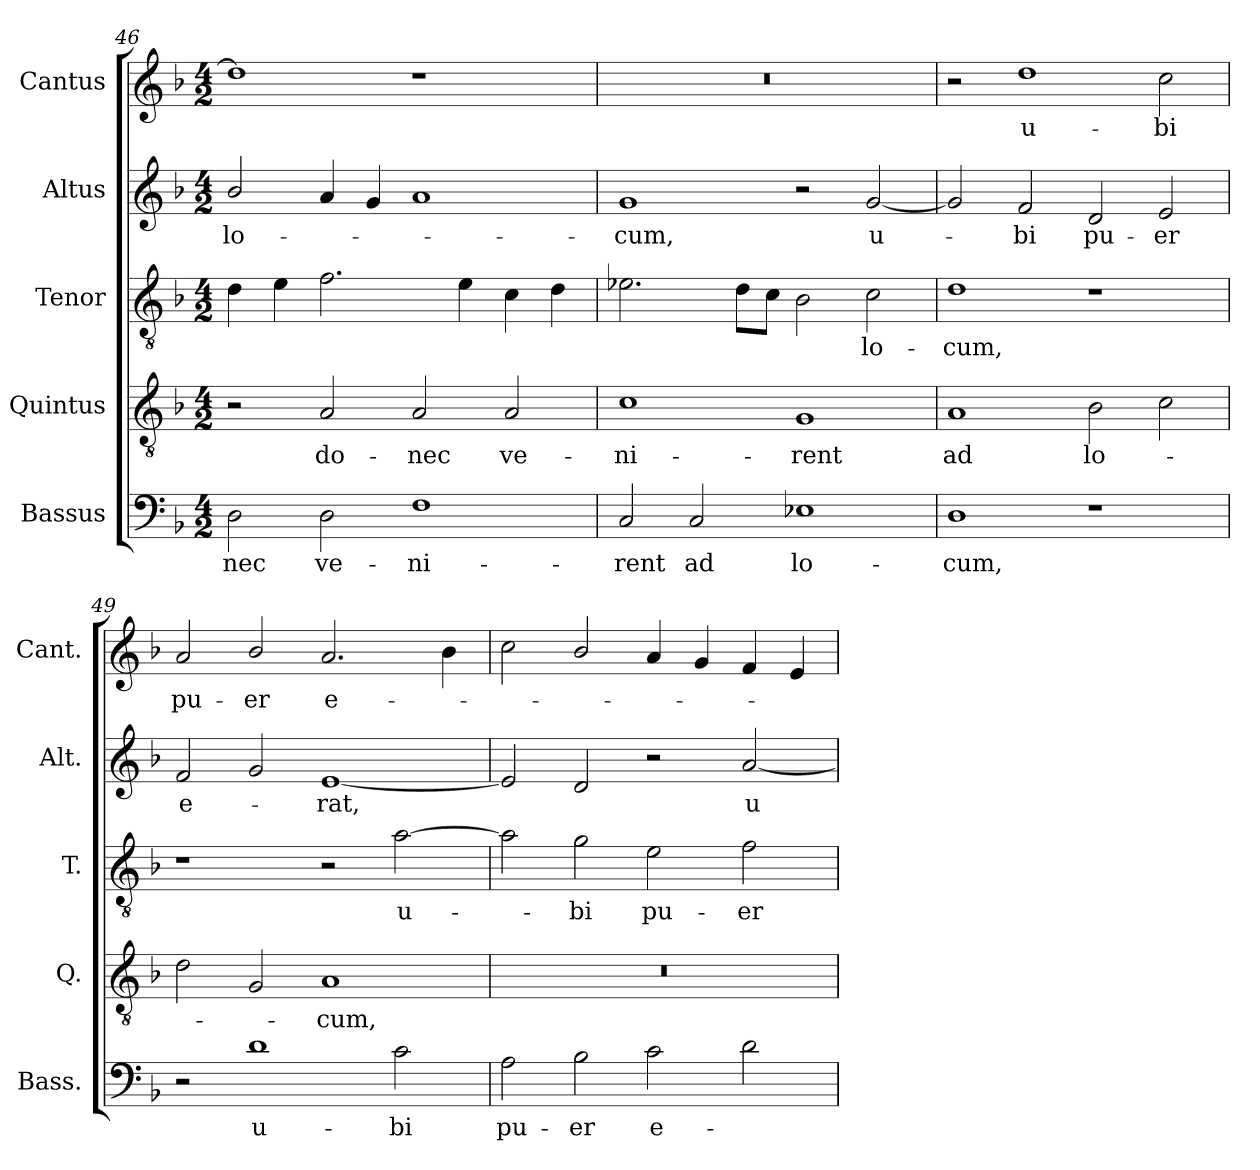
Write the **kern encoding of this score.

**kern	**text	**kern	**text	**kern	**text	**kern	**text	**kern	**text
*part5	*part5	*part4	*part4	*part3	*part3	*part2	*part2	*part1	*part1
*staff5	*staff5	*staff4	*staff4	*staff3	*staff3	*staff2	*staff2	*staff1	*staff1
*I"Bassus	*	*I"Quintus	*	*I"Tenor	*	*I"Altus	*	*I"Cantus	*
*I'Bass.	*	*I'Q.	*	*I'T.	*	*I'Alt.	*	*I'Cant.	*
*clefF4	*	*clefGv2	*	*clefGv2	*	*clefG2	*	*clefG2	*
*	*	*ITrd7c12	*	*ITrd7c12	*	*	*	*	*
*k[b-]	*	*k[b-]	*	*k[b-]	*	*k[b-]	*	*k[b-]	*
*F:	*	*F:	*	*F:	*	*F:	*	*F:	*
*M4/2	*	*M4/2	*	*M4/2	*	*M4/2	*	*M4/2	*
=46	=46	=46	=46	=46	=46	=46	=46	=46	=46
!	!LO:LY:b:color=#000000	!	!	!	!	!	!	!	!
!	!	!	!	!	!	!	!LO:LY:b:color=#000000	!	!
2Di\	-nec	2r	.	4Di\	.	2b-i/	lo-	1ddi]	.
.	.	.	.	4Ei\	.	.	.	.	.
!	!LO:LY:b:color=#000000	!	!	!	!	!	!	!	!
!	!	!	!LO:LY:b:color=#000000	!	!	!	!	!	!
2Di\	ve-	2AAi/	do-	2.Fi\	.	4ai/	.	.	.
.	.	.	.	.	.	4gi/	.	.	.
!	!LO:LY:b:color=#000000	!	!	!	!	!	!	!	!
!	!	!	!LO:LY:b:color=#000000	!	!	!	!	!	!
1Fi	-ni-	2AAi/	-nec	.	.	1ai	.	1r	.
.	.	.	.	4Ei\	.	.	.	.	.
!	!	!	!LO:LY:b:color=#000000	!	!	!	!	!	!
.	.	2AAi/	ve-	4Ci\	.	.	.	.	.
.	.	.	.	4Di\	.	.	.	.	.
=47	=47	=47	=47	=47	=47	=47	=47	=47	=47
!	!LO:LY:b:color=#000000	!	!	!	!	!	!	!	!
!	!	!	!LO:LY:b:color=#000000	!	!	!	!	!	!
!	!	!	!	!	!	!	!LO:LY:b:color=#000000	!LO:N:vis=1	!
2Ci/	-rent	1Ci	-ni-	2.E-Xi\	.	1gi	-cum,	0r	.
!	!LO:LY:b:color=#000000	!	!	!	!	!	!	!	!
2Ci/	ad	.	.	.	.	.	.	.	.
.	.	.	.	8Di\L	.	.	.	.	.
.	.	.	.	8Ci\J	.	.	.	.	.
!	!LO:LY:b:color=#000000	!	!	!	!	!	!	!	!
!	!	!	!LO:LY:b:color=#000000	!	!	!	!	!	!
1E-Xi	lo-	1GGi	-rent	2BB-i\	.	2r	.	.	.
!	!	!	!	!	!LO:LY:b:color=#000000	!	!	!	!
!	!	!	!	!	!	!	!LO:LY:b:color=#000000	!	!
.	.	.	.	2Ci\	lo-	[2gi/	u-	.	.
!!LO:LB:g=z
=48	=48	=48	=48	=48	=48	=48	=48	=48	=48
!	!LO:LY:b:color=#000000	!	!	!	!	!	!	!	!
!	!	!	!LO:LY:b:color=#000000	!	!	!	!	!	!
!	!	!	!	!	!LO:LY:b:color=#000000	!	!	!	!
1Di	-cum,	1AAi	ad	1Di	-cum,	2gi/]	.	2r	.
!	!	!	!	!	!	!	!LO:LY:b:color=#000000	!	!
!	!	!	!	!	!	!	!	!	!LO:LY:b:color=#000000
.	.	.	.	.	.	2fi/	-bi	1ddi	u-
!	!	!	!LO:LY:b:color=#000000	!	!	!	!	!	!
!	!	!	!	!	!	!	!LO:LY:b:color=#000000	!	!
1r	.	2BB-i\	lo-	1r	.	2di/	pu-	.	.
!	!	!	!	!	!	!	!LO:LY:b:color=#000000	!	!
!	!	!	!	!	!	!	!	!	!LO:LY:b:color=#000000
.	.	2Ci\	.	.	.	2ei/	-er	2cci\	-bi
=49	=49	=49	=49	=49	=49	=49	=49	=49	=49
!	!	!	!	!	!	!	!LO:LY:b:color=#000000	!	!
!	!	!	!	!	!	!	!	!	!LO:LY:b:color=#000000
2r	.	2Di\	.	1r	.	2fi/	e-	2ai/	pu-
!	!LO:LY:b:color=#000000	!	!	!	!	!	!	!	!
!	!	!	!	!	!	!	!	!	!LO:LY:b:color=#000000
1di	u-	2GGi/	.	.	.	2gi/	.	2b-i/	-er
!	!	!	!LO:LY:b:color=#000000	!	!	!	!	!	!
!	!	!	!	!	!	!	!LO:LY:b:color=#000000	!	!
!	!	!	!	!	!	!	!	!	!LO:LY:b:color=#000000
.	.	1AAi	-cum,	2r	.	[1ei	-rat,	2.ai/	e-
!	!LO:LY:b:color=#000000	!	!	!	!	!	!	!	!
!	!	!	!	!	!LO:LY:b:color=#000000	!	!	!	!
2ci\	-bi	.	.	[2Ai\	u-	.	.	.	.
.	.	.	.	.	.	.	.	4b-i\	.
=50	=50	=50	=50	=50	=50	=50	=50	=50	=50
!	!LO:LY:b:color=#000000	!LO:N:vis=1	!	!	!	!	!	!	!
2Ai\	pu-	0r	.	2Ai\]	.	2ei/]	.	2cci\	.
!	!LO:LY:b:color=#000000	!	!	!	!	!	!	!	!
!	!	!	!	!	!LO:LY:b:color=#000000	!	!	!	!
2B-i\	-er	.	.	2Gi\	-bi	2di/	.	2b-i/	.
!	!LO:LY:b:color=#000000	!	!	!	!	!	!	!	!
!	!	!	!	!	!LO:LY:b:color=#000000	!	!	!	!
2ci\	e-	.	.	2Ei\	pu-	2r	.	4ai/	.
.	.	.	.	.	.	.	.	4gi/	.
!	!	!	!	!	!LO:LY:b:color=#000000	!	!	!	!
!	!	!	!	!	!	!	!LO:LY:b:color=#000000	!	!
2di\	.	.	.	2Fi\	-er	[2ai/	u-	4fi/	.
.	.	.	.	.	.	.	.	4ei/	.
=	=	=	=	=	=	=	=	=	=
*-	*-	*-	*-	*-	*-	*-	*-	*-	*-
